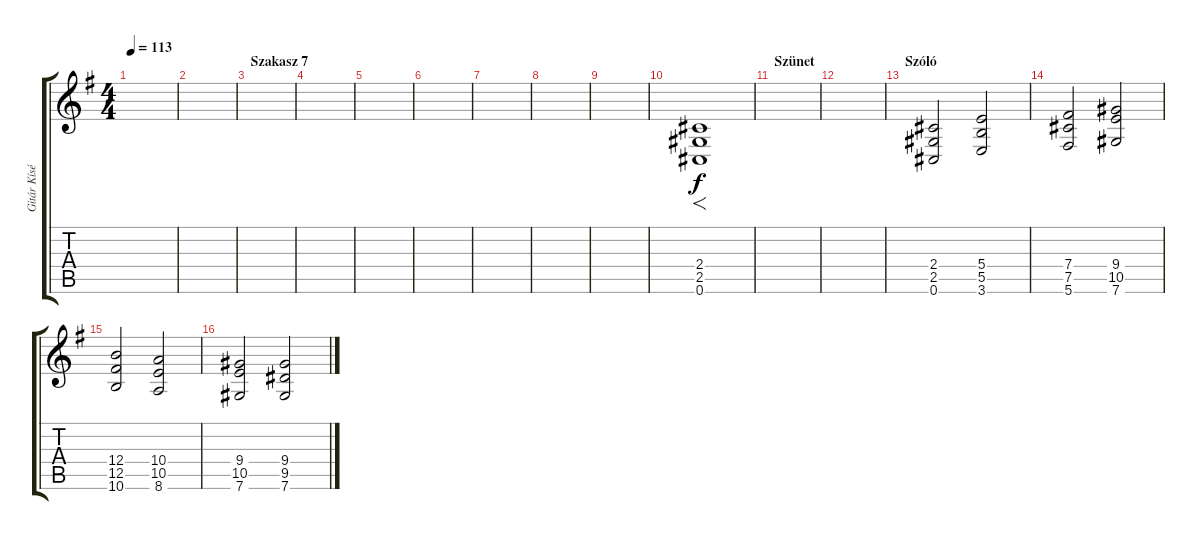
\track ("Gitár Kíséret 1" "Gitár Kísé") {instrument distortionguitar}
\staff {score tabs}
\tuning (Db4 Ab3 E3 B2 Gb2 Db2) {hide}
\ts (4 4)
\tempo 113
\clef g2
\ks g
|
|
\section ("" "Szakasz 7")
|
|
|
|
|
|
|
(2.4 2.5 0.6).1{f} |
\section ("" "Szünet")
|
|
\section ("" "Szóló")
(2.4 2.5 0.6).2 (5.4 5.5 3.6).2 |
(7.4 7.5 5.6).2 (9.4 10.5 7.6).2 |
(12.4 12.5 10.6).2 (10.4 10.5 8.6).2 |
(9.4 10.5 7.6).2 (9.4 9.5 7.6).2
